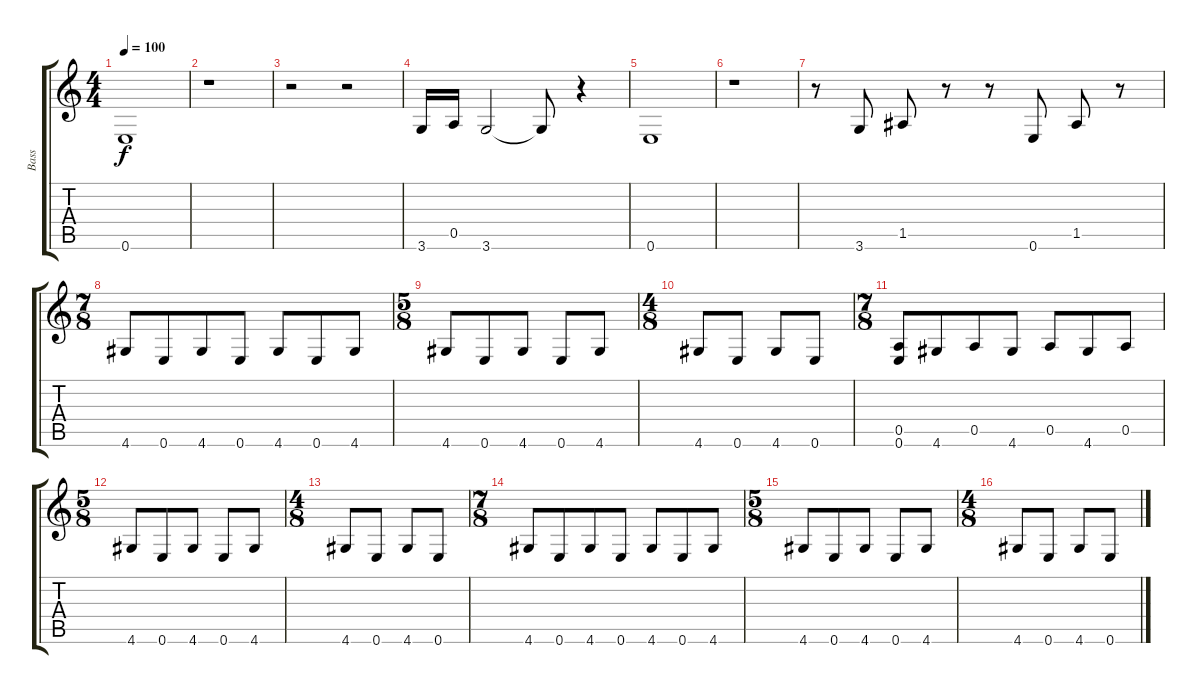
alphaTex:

\track ("Bass" "Bass") {instrument fretlessbass}
\staff {score tabs}
\tuning (E4 B3 G3 D3 A2 E2) {hide}
\ts (4 4)
\tempo 100
\clef g2
\ks c
0.6.1{dy f} |
r.1 |
r.2 r.2 |
3.6.16 0.5.16 3.6.2 3.6{t}.8 r.4 |
0.6.1 |
r.1 |
r.8 3.6.8 1.5.8 r.8 r.8 0.6.8 1.5.8 r.8 |
\ts (7 8)
4.6.8 0.6.8 4.6.8 0.6.8 4.6.8 0.6.8 4.6.8 |
\ts (5 8)
4.6.8 0.6.8 4.6.8 0.6.8 4.6.8 |
\ts (4 8)
4.6.8 0.6.8 4.6.8 0.6.8 |
\ts (7 8)
(0.5 0.6).8 4.6.8 0.5.8 4.6.8 0.5.8 4.6.8 0.5.8 |
\ts (5 8)
4.6.8 0.6.8 4.6.8 0.6.8 4.6.8 |
\ts (4 8)
4.6.8 0.6.8 4.6.8 0.6.8 |
\ts (7 8)
4.6.8 0.6.8 4.6.8 0.6.8 4.6.8 0.6.8 4.6.8 |
\ts (5 8)
4.6.8 0.6.8 4.6.8 0.6.8 4.6.8 |
\ts (4 8)
4.6.8 0.6.8 4.6.8 0.6.8
